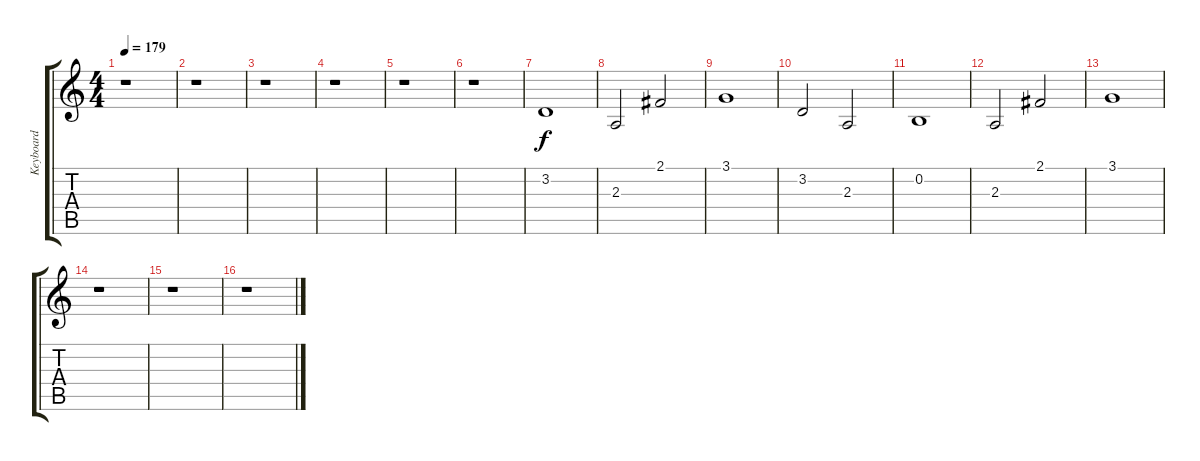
\track ("Keyboard" "Keyboard") {instrument electricgrandpiano}
\staff {score tabs}
\tuning (E4 B3 G3 D3 A2 E2) {hide}
\ts (4 4)
\tempo 179
\clef g2
\ks c
r.1{dy f} |
r.1 |
r.1 |
r.1 |
r.1 |
r.1 |
3.2.1 |
2.3.2 2.1.2 |
3.1.1 |
3.2.2 2.3.2 |
0.2.1 |
2.3.2 2.1.2 |
3.1.1 |
r.1 |
r.1 |
r.1
